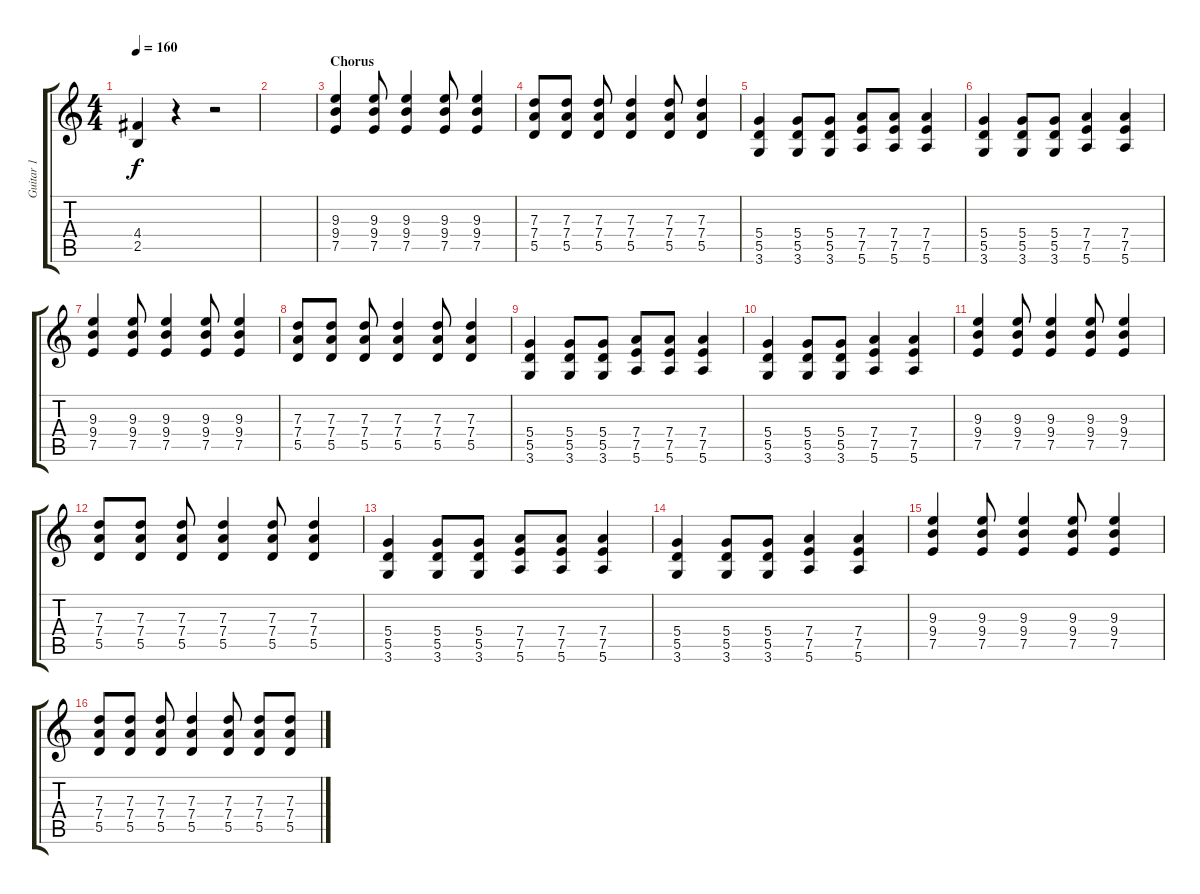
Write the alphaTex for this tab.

\track ("Guitar 1" "Guitar 1") {instrument distortionguitar}
\staff {score tabs}
\tuning (E4 B3 G3 D3 A2 E2) {hide}
\ts (4 4)
\tempo 160
\clef g2
\ks c
(4.4 2.5).4{dy f} r.4 r.2 |
|
\section ("" "Chorus")
(9.3 9.4 7.5).4 (9.3 9.4 7.5).8 (9.3 9.4 7.5).4 (9.3 9.4 7.5).8 (9.3 9.4 7.5).4 |
(7.3 7.4 5.5).8 (7.3 7.4 5.5).8 (7.3 7.4 5.5).8 (7.3 7.4 5.5).4 (7.3 7.4 5.5).8 (7.3 7.4 5.5).4 |
(5.4 5.5 3.6).4 (5.4 5.5 3.6).8 (5.4 5.5 3.6).8 (7.4 7.5 5.6).8 (7.4 7.5 5.6).8 (7.4 7.5 5.6).4 |
(5.4 5.5 3.6).4 (5.4 5.5 3.6).8 (5.4 5.5 3.6).8 (7.4 7.5 5.6).4 (7.4 7.5 5.6).4 |
(9.3 9.4 7.5).4 (9.3 9.4 7.5).8 (9.3 9.4 7.5).4 (9.3 9.4 7.5).8 (9.3 9.4 7.5).4 |
(7.3 7.4 5.5).8 (7.3 7.4 5.5).8 (7.3 7.4 5.5).8 (7.3 7.4 5.5).4 (7.3 7.4 5.5).8 (7.3 7.4 5.5).4 |
(5.4 5.5 3.6).4 (5.4 5.5 3.6).8 (5.4 5.5 3.6).8 (7.4 7.5 5.6).8 (7.4 7.5 5.6).8 (7.4 7.5 5.6).4 |
(5.4 5.5 3.6).4 (5.4 5.5 3.6).8 (5.4 5.5 3.6).8 (7.4 7.5 5.6).4 (7.4 7.5 5.6).4 |
(9.3 9.4 7.5).4 (9.3 9.4 7.5).8 (9.3 9.4 7.5).4 (9.3 9.4 7.5).8 (9.3 9.4 7.5).4 |
(7.3 7.4 5.5).8 (7.3 7.4 5.5).8 (7.3 7.4 5.5).8 (7.3 7.4 5.5).4 (7.3 7.4 5.5).8 (7.3 7.4 5.5).4 |
(5.4 5.5 3.6).4 (5.4 5.5 3.6).8 (5.4 5.5 3.6).8 (7.4 7.5 5.6).8 (7.4 7.5 5.6).8 (7.4 7.5 5.6).4 |
(5.4 5.5 3.6).4 (5.4 5.5 3.6).8 (5.4 5.5 3.6).8 (7.4 7.5 5.6).4 (7.4 7.5 5.6).4 |
(9.3 9.4 7.5).4 (9.3 9.4 7.5).8 (9.3 9.4 7.5).4 (9.3 9.4 7.5).8 (9.3 9.4 7.5).4 |
(7.3 7.4 5.5).8 (7.3 7.4 5.5).8 (7.3 7.4 5.5).8 (7.3 7.4 5.5).4 (7.3 7.4 5.5).8 (7.3 7.4 5.5).8 (7.3 7.4 5.5).8
